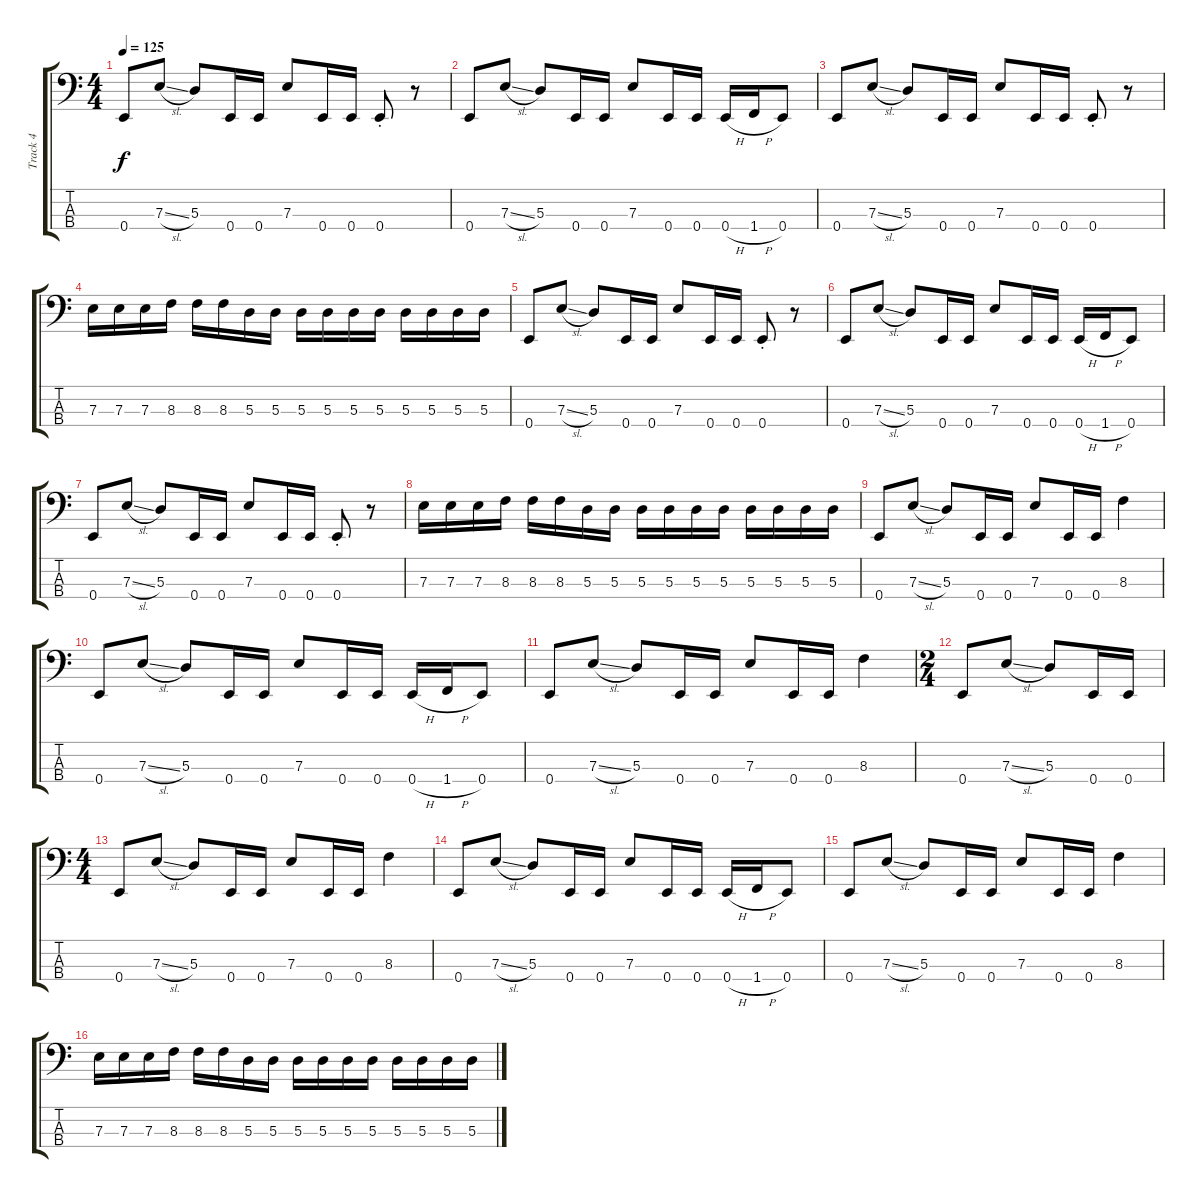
\track ("Track 4" "Track 4") {instrument electricbasspick}
\staff {score tabs}
\tuning (G2 D2 A1 E1) {hide}
\ts (4 4)
\tempo 125
\clef f4
\ks c
0.4.8{dy f} 7.3{sl}.8 5.3.8 0.4.16 0.4.16 7.3.8 0.4.16 0.4.16 0.4{st}.8 r.8 |
0.4.8 7.3{sl}.8 5.3.8 0.4.16 0.4.16 7.3.8 0.4.16 0.4.16 0.4{h}.16 1.4{h}.16 0.4.8 |
0.4.8 7.3{sl}.8 5.3.8 0.4.16 0.4.16 7.3.8 0.4.16 0.4.16 0.4{st}.8 r.8 |
7.3.16 7.3.16 7.3.16 8.3.16 8.3.16 8.3.16 5.3.16 5.3.16 5.3.16 5.3.16 5.3.16 5.3.16 5.3.16 5.3.16 5.3.16 5.3.16 |
0.4.8 7.3{sl}.8 5.3.8 0.4.16 0.4.16 7.3.8 0.4.16 0.4.16 0.4{st}.8 r.8 |
0.4.8 7.3{sl}.8 5.3.8 0.4.16 0.4.16 7.3.8 0.4.16 0.4.16 0.4{h}.16 1.4{h}.16 0.4.8 |
0.4.8 7.3{sl}.8 5.3.8 0.4.16 0.4.16 7.3.8 0.4.16 0.4.16 0.4{st}.8 r.8 |
7.3.16 7.3.16 7.3.16 8.3.16 8.3.16 8.3.16 5.3.16 5.3.16 5.3.16 5.3.16 5.3.16 5.3.16 5.3.16 5.3.16 5.3.16 5.3.16 |
0.4.8 7.3{sl}.8 5.3.8 0.4.16 0.4.16 7.3.8 0.4.16 0.4.16 8.3.4 |
0.4.8 7.3{sl}.8 5.3.8 0.4.16 0.4.16 7.3.8 0.4.16 0.4.16 0.4{h}.16 1.4{h}.16 0.4.8 |
0.4.8 7.3{sl}.8 5.3.8 0.4.16 0.4.16 7.3.8 0.4.16 0.4.16 8.3.4 |
\ts (2 4)
0.4.8 7.3{sl}.8 5.3.8 0.4.16 0.4.16 |
\ts (4 4)
0.4.8 7.3{sl}.8 5.3.8 0.4.16 0.4.16 7.3.8 0.4.16 0.4.16 8.3.4 |
0.4.8 7.3{sl}.8 5.3.8 0.4.16 0.4.16 7.3.8 0.4.16 0.4.16 0.4{h}.16 1.4{h}.16 0.4.8 |
0.4.8 7.3{sl}.8 5.3.8 0.4.16 0.4.16 7.3.8 0.4.16 0.4.16 8.3.4 |
7.3.16 7.3.16 7.3.16 8.3.16 8.3.16 8.3.16 5.3.16 5.3.16 5.3.16 5.3.16 5.3.16 5.3.16 5.3.16 5.3.16 5.3.16 5.3.16
